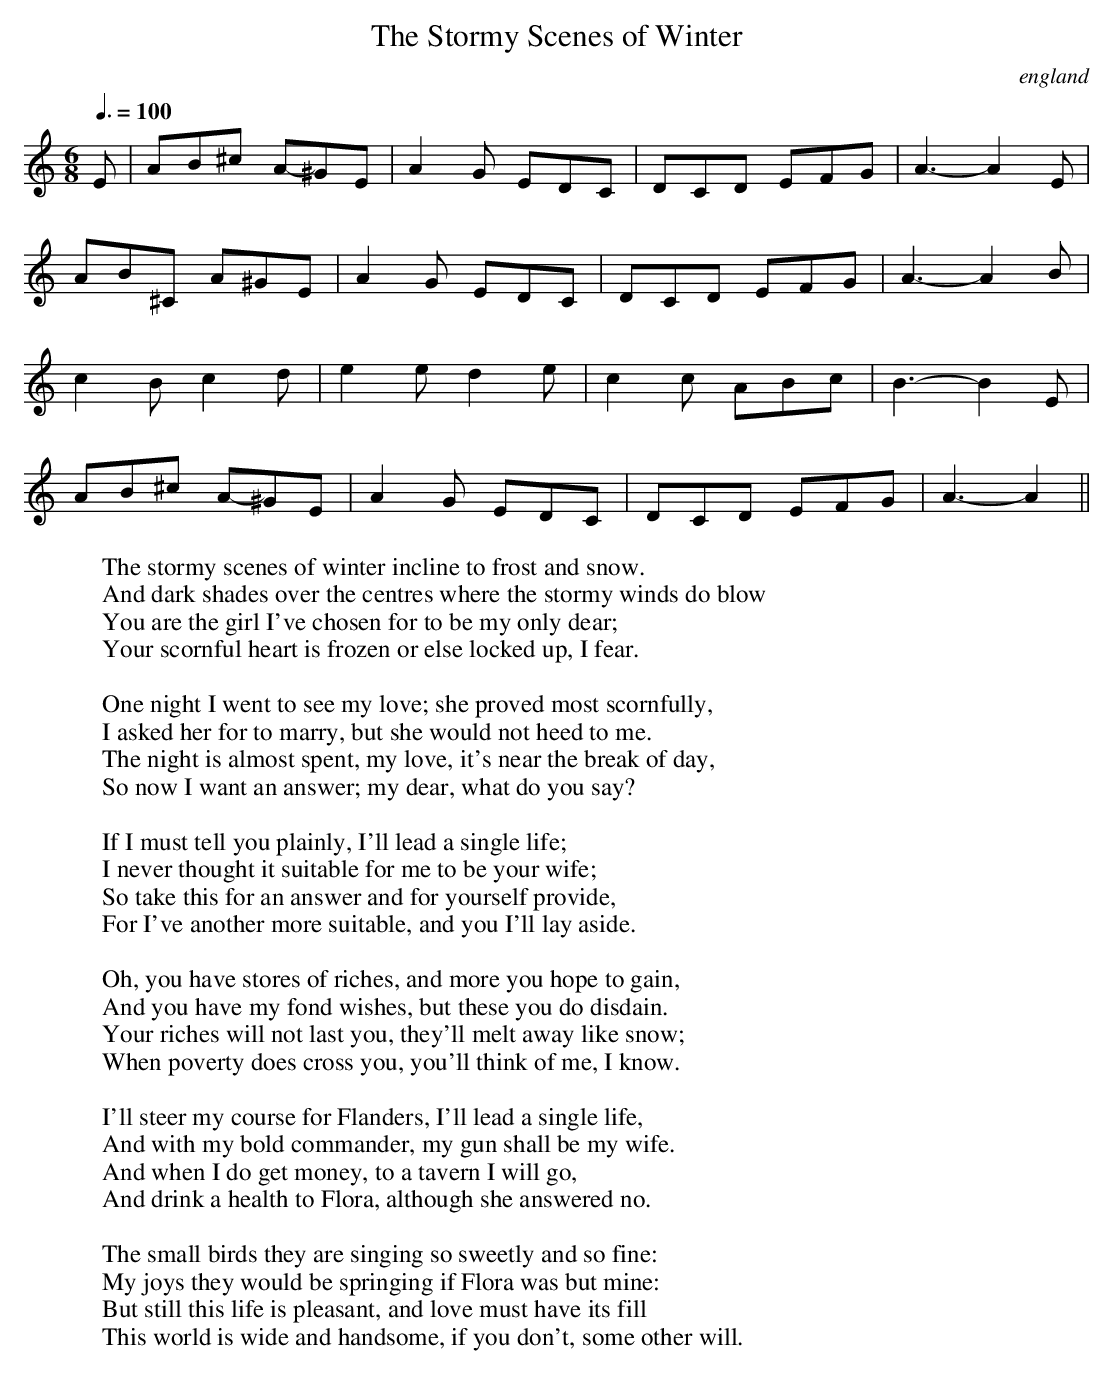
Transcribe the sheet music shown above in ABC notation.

X:1
T:Stormy Scenes of Winter, The
O:england
M:6/8
L:1/8
Q:3/8=100
W:The stormy scenes of winter incline to frost and snow.
W:And dark shades over the centres where the stormy winds do blow
W:You are the girl I've chosen for to be my only dear;
W:Your scornful heart is frozen or else locked up, I fear.
W:
W:One night I went to see my love; she proved most scornfully,
W:I asked her for to marry, but she would not heed to me.
W:The night is almost spent, my love, it's near the break of day,
W:So now I want an answer; my dear, what do you say?
W:
W:If I must tell you plainly, I'll lead a single life;
W:I never thought it suitable for me to be your wife;
W:So take this for an answer and for yourself provide,
W:For I've another more suitable, and you I'll lay aside.
W:
W:Oh, you have stores of riches, and more you hope to gain,
W:And you have my fond wishes, but these you do disdain.
W:Your riches will not last you, they'll melt away like snow;
W:When poverty does cross you, you'll think of me, I know.
W:
W:I'll steer my course for Flanders, I'll lead a single life,
W:And with my bold commander, my gun shall be my wife.
W:And when I do get money, to a tavern I will go,
W:And drink a health to Flora, although she answered no.
W:
W:The small birds they are singing so sweetly and so fine:
W:My joys they would be springing if Flora was but mine:
W:But still this life is pleasant, and love must have its fill
W:This world is wide and handsome, if you don't, some other will.
K:C
E|A-B^c A-^GE|A2-G E-DC|D-CD E-FG|A3- A2E|
A-B^C A^GE|A2-G EDC|D-CD E-FG|A3- A2B|
c2B c2d|e2e d2e|c2c A-Bc|B3- B2E|
A-B^c A-^GE|A2-G E-DC|D-CD E-FG|A3- A2||
